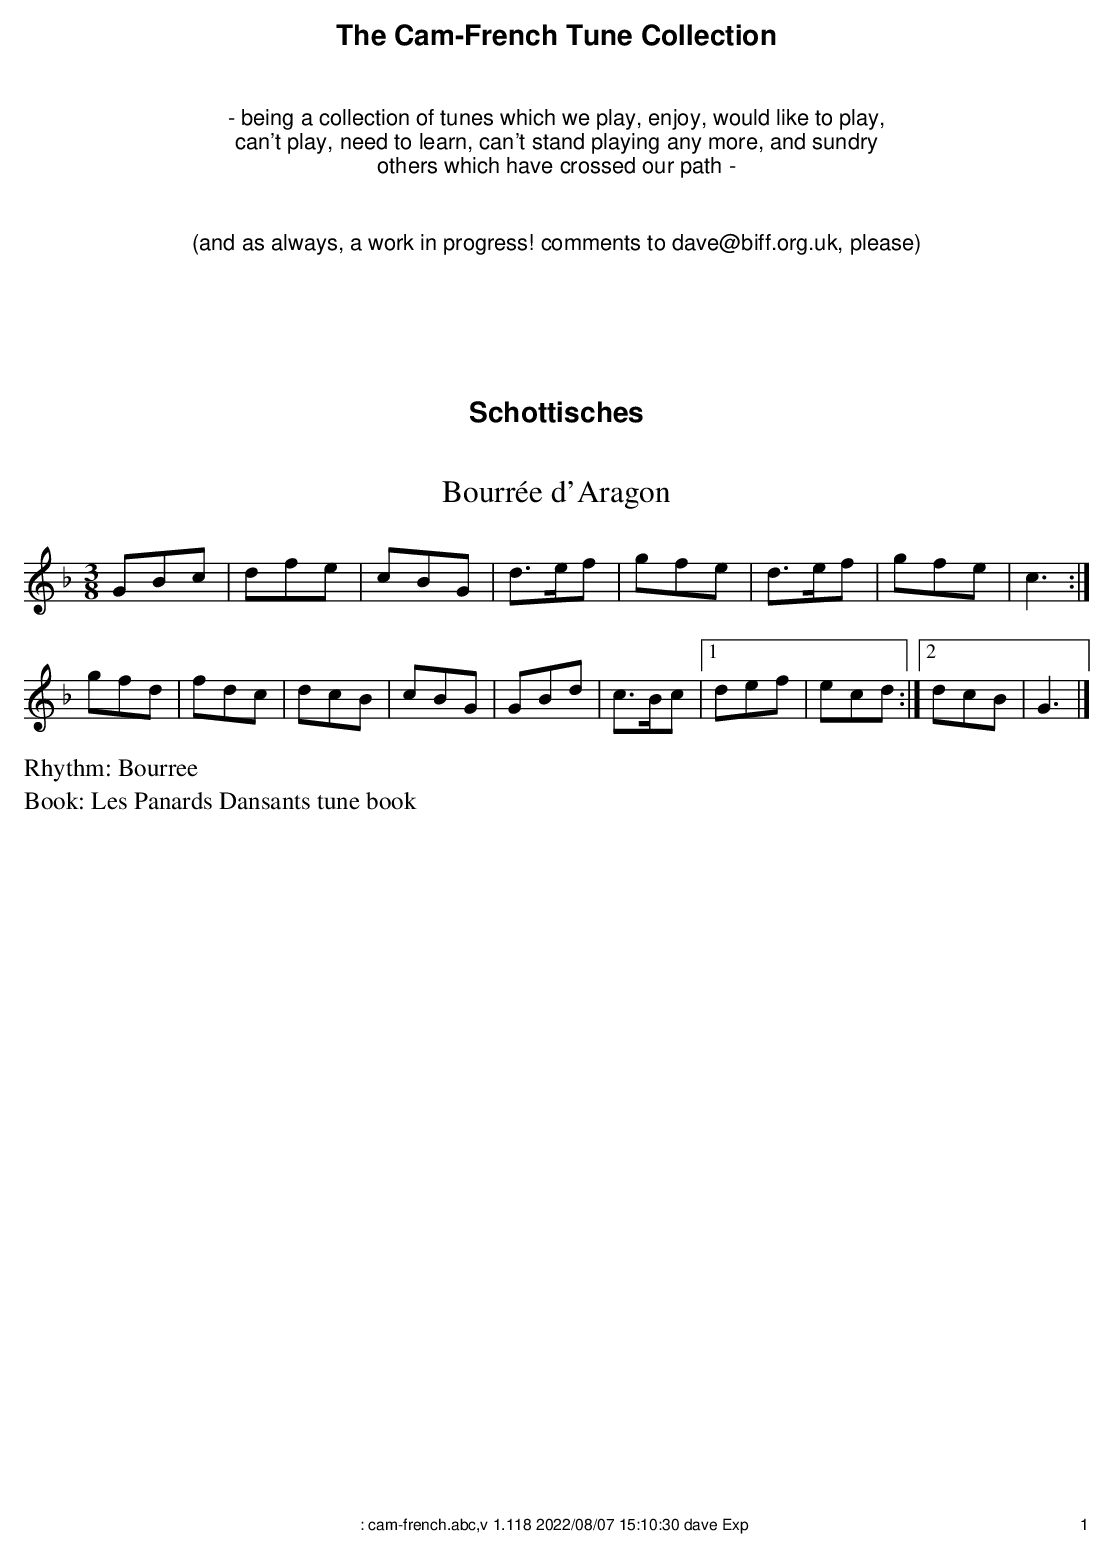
X:1
T:Bourr\'ee d'Aragon
M:3/8
L:1/8
K:Gdor
GBc|dfe|cBG|d>ef|gfe|d>ef|gfe|c3:|
gfd|fdc|dcB|cBG|GBd|c>Bc|1def|ecd:|2dcB|G3|]
